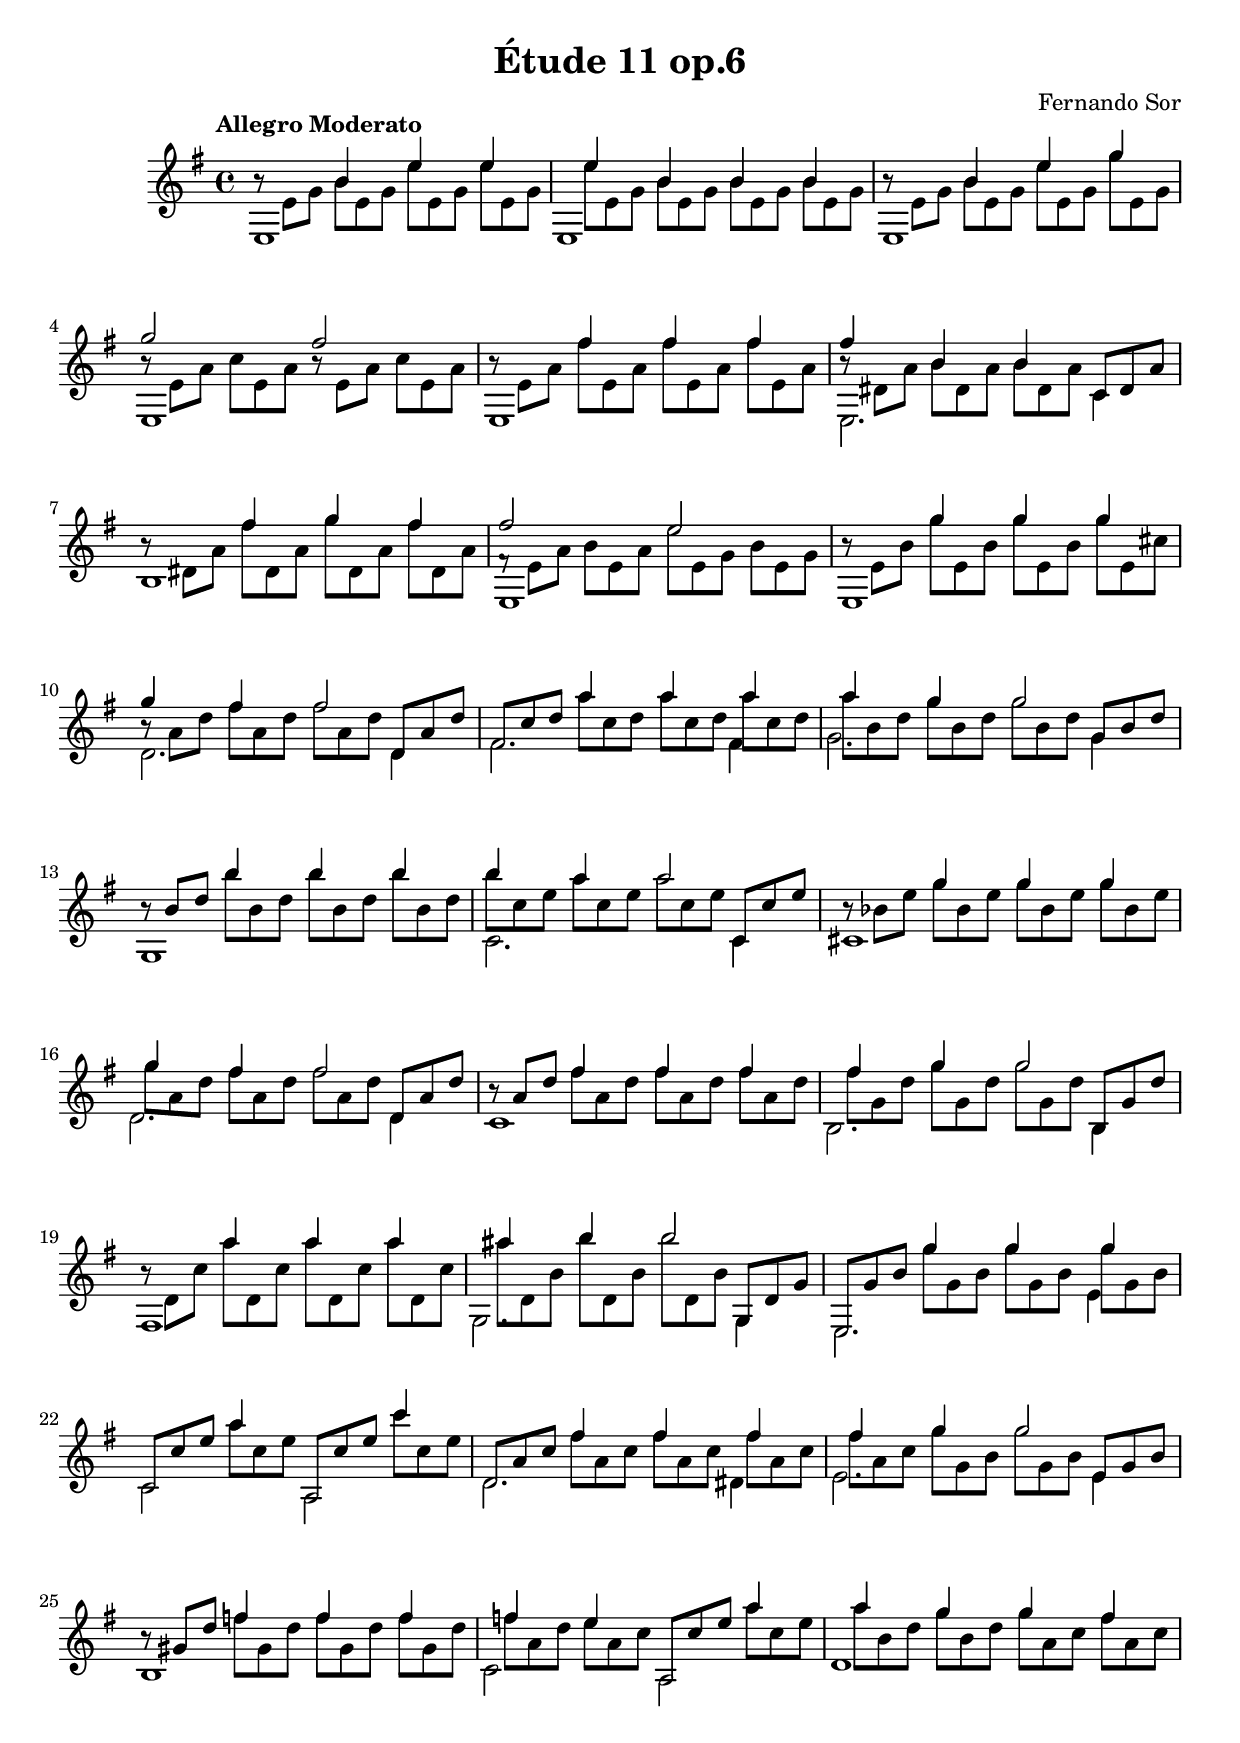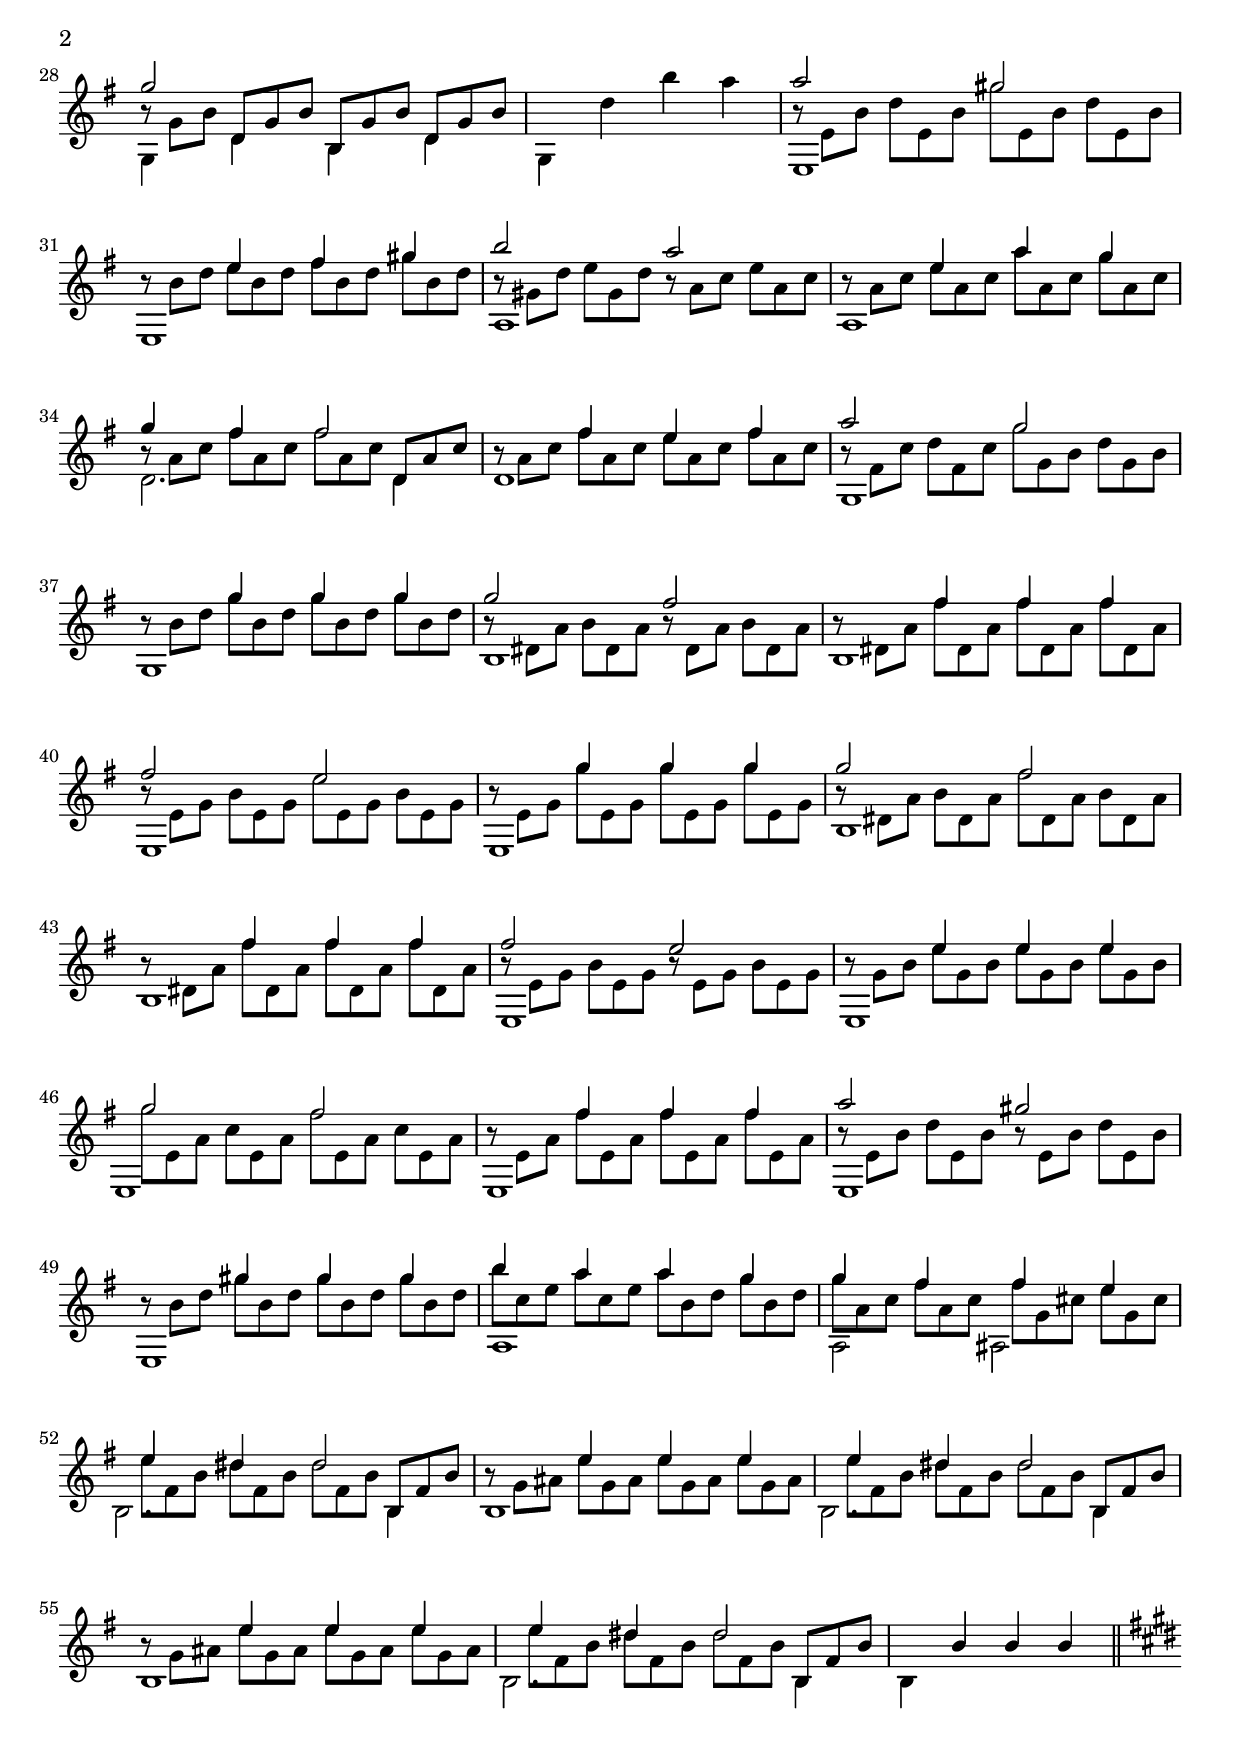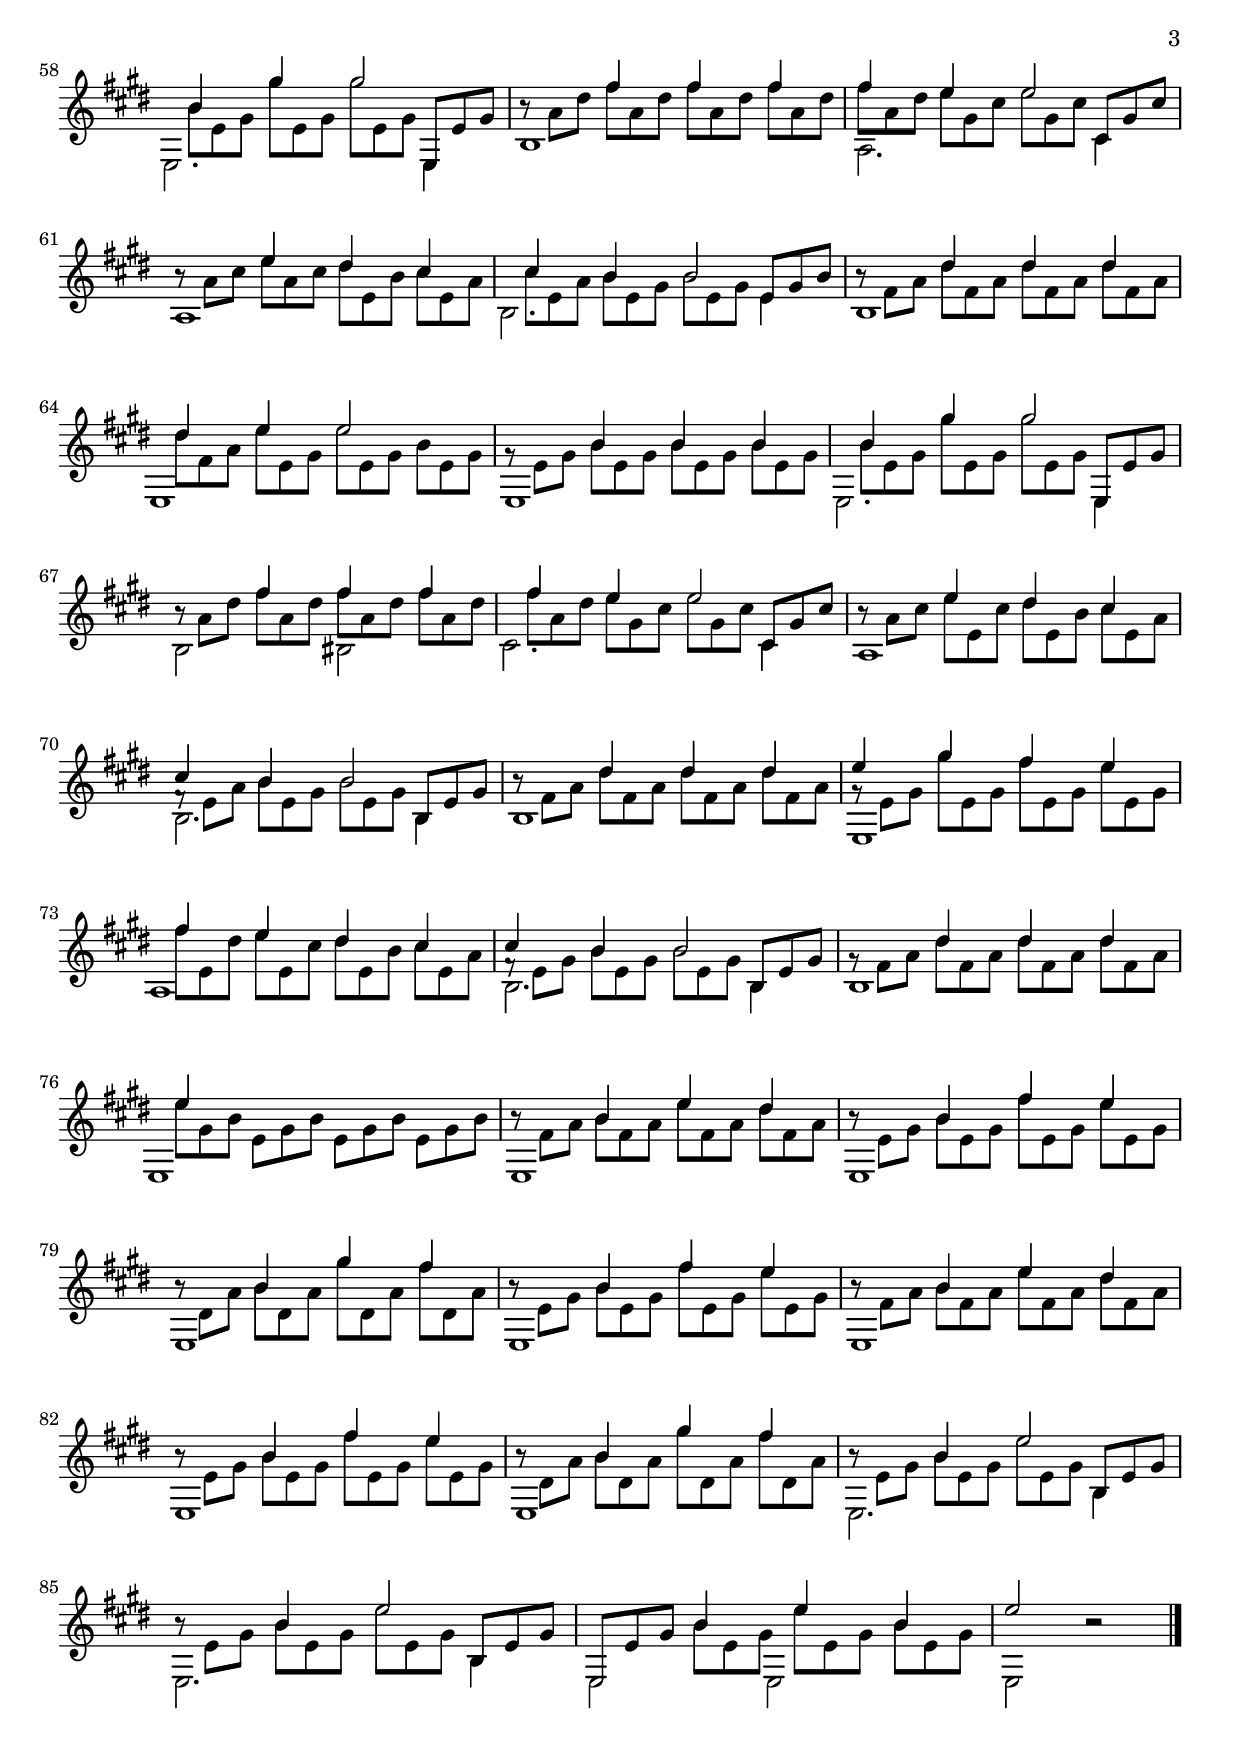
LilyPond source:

\version "2.17.7"
\language "english"
ign = { \once \override NoteColumn #'ignore-collision = ##t }
force = #(define-music-function (parser location num)( number?)
           #{ \once \override NoteColumn #'force-hshift = $num #})

moveBeam = #(define-music-function (parser location le ri)( number? number?)#{ \once \override Beam #'positions = #(cons le ri) #})

restPos = #(define-music-function (parser location num)( number?)
             #{ \override Rest #'staff-position = $num #})

stopRestPos = { \revert Rest #'staff-position }

\header {
  title = "Étude 11 op.6"
  composer = "Fernando Sor"
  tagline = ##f
}

\paper {
  ragged-last-bottom = ##f
}

global = {
  \key e \minor
  \time 4/4
  \tempo "Allegro Moderato"
}

addSpace = {\once \override Stem #'extra-spacing-width = #'(-0.6 . 0)}
addSpaceAcc = {\once \override Accidental #'extra-spacing-width = #'(-0.4 . 0)}

upper = \relative c' {
  \global
  \voiceOne
  %\set Score.skipTypesetting = ##t
  s b' e e | % 1
  e b b b | % 2
  s b e g | % 3
  g2 fs | % 4
  s4 fs fs fs | % 5
  fs b, b s | % 6
  s fs' g fs | % 7
  fs2 e | % 8
  s4 g g g | % 9
  g fs fs2 | % 10
  s4 a a a | % 11
  a g g2 | % 12
  s4 b b b | % 13
  b a a2 | % 14
  s4 g g g | % 15
  g fs fs2 | % 16
  s4 fs fs fs | % 17
  fs g g2 | % 18
  s4 a a a | % 19
  as b b2 | % 20
  s4 g g g | % 21
  s a s c | % 22
  s fs, fs fs | % 23
  fs g g2 | % 24
  s4 f f f | % 25
  f e s a | % 26
  a g g fs  | % 27
  g2 s | % 28
  s1 | % 29
  a2 gs | % 30
  s4 e fs gs | % 31
  b2 a | % 32
  s4 e a g | % 33
  g fs fs2 | % 34
  s4 fs e fs | % 35
  a2 g | % 36
  s4 g g g | % 37
  g2 fs | % 38
  s4 fs fs fs | % 39
  fs2 e | % 40
  s4 g g g | % 41
  g2 fs | % 42
  s4 fs fs fs | % 43
  fs2 e | % 44
  s4 e e e | % 45
  g2 fs | % 46
  s4 fs fs fs | % 47
  a2 gs | % 48
  s4 gs gs gs | % 49
  b a a g | % 50
  g fs fs e | % 51
  e ds ds2 | % 52
  s4 e e e | % 53
  e ds ds2 | % 54
  s4 e e e | % 55
  e ds ds2 | % 56
  s4 b b b |\pageBreak % 57
  \bar "||" \key e \major 
  \set Score.skipTypesetting = ##f
  b gs' gs2 | % 58
  s4 fs fs fs | % 59
  fs e e2 | % 60
  s4 e ds cs | % 61
  cs b b2 | % 62
  s4 ds ds ds | % 63
  ds e e2 | % 64
  s4 b b b | % 65
  b gs' gs2 | % 66
  s4 fs fs fs | % 67
  fs e e2 | % 68
  s4 e ds cs | % 69
  cs b b2 | % 70
  s4 ds ds ds | % 71
  e gs fs e | % 72
  fs e ds cs | % 73
  cs b b2 | % 74
  s4 ds ds ds  | % 75
  e s2. | % 76
  s4 b e ds | % 77
  s b fs' e | % 78
  s b gs' fs | % 79
  s b, fs' e | % 80
  s b e ds | % 81
  s b fs' e | % 82
  s b gs' fs | % 83
  s b, e2 | % 84
  s4 b e2 | % 85
  s4 b e b | % 86
  e2 s | \bar "|." % 87
  
  
}

middle = \relative c' {
  \global
  \set tupletSpannerDuration = #(ly:make-moment 1 4)
   \mergeDifferentlyHeadedOn
  \scaleDurations 2/3 { \restPos $0 r8 \addSpace e g b e, g e' e, g e' e, g  | % 1
    e' e, g b e, g b e, g b e, g | % 2
    r \addSpace e g b e, g e' e, g g' e, g | % 3
    r \addSpace e a c e, a r e a c e, a | % 4
    r \addSpace e a fs' e, a fs' e, a fs' e, a | % 5
    r ds, a' b ds, a' b ds, a' \voiceThree c, ds a' \voiceTwo | % 6
    r \addSpaceAcc ds, a' fs' ds, a' g' ds, a' fs' ds, a' | % 7
    f\rest \addSpace e a b e, a e' e, g b e, g | % 8
    r \addSpace e b' g' e, b' g' e, b' g' e, cs' | % 9
    r a d fs a, d fs a, d \voiceThree d, a' d \voiceThree | % 10
    \voiceThree fs, c' d \voiceTwo a' c, d a' c, d \moveBeam #-2 #-2 a' c, d | % 11
    a' b, d g b, d g b, d \voiceThree g, b d \voiceTwo | % 12
    \voiceThree r b d \voiceTwo b' b, d b' b, d b' b, d | % 13
    b' c, e a c, e a c, e \voiceThree c, c' e \voiceTwo | % 14
    r bf e g bf, e g bf, e g bf, e | % 15
    \moveBeam #-1.8 #-2.2 g a, d fs a, d fs a, d \voiceThree d, a' d \voiceTwo | % 16
    \voiceThree r a d \voiceTwo fs a, d fs a, d fs a, d | % 17
    \moveBeam #-2.8 #-2.8 fs g, d' g g, d' g g, d' \voiceThree b, g' d' \voiceTwo | % 18
    r d, c' a' d,, c' a' d,, c' a' d,, c' | % 19
    as' d,, b' b' d,, b' b' d,, b' \voiceThree g, d' g \voiceTwo | % 20
    \voiceThree e, g' b \voiceTwo g' g, b g' g, b g' g, b | % 21
    \voiceThree c, c' e \voiceTwo a c, e \voiceThree a,, c' e \voiceTwo c' c, e | % 22
    \voiceThree d, a' c \voiceTwo fs a, c fs a, c fs a, c | % 23
    fs a, c g' g, b g' g, b \voiceThree e, g b \voiceTwo | % 24
    \voiceThree r gs d' \voiceTwo f gs, d' f gs, d' f gs, d' | % 25
    f a, d e a, c \voiceThree a, c' e \voiceTwo a c, e | % 26
    a b, d g b, d g a, c fs a, c | % 27
    r g b \voiceThree d, g b b, g' b d, g b \voiceTwo | % 28
    s1. | % 29
    r8 e, b' d e, b' gs' e, b' d e, b' | % 30
    r \addSpace b d e b d fs b, d gs b, d | % 31
    r gs, d' e gs, d' r a c e a, c | % 32
    r \addSpace a c e a, c a' a, c g' a, c | % 33
    r a c fs a, c fs a, c \voiceThree d, a' c \voiceTwo | % 34
    r a c fs a, c e a, c fs a, c | % 35
    r \addSpace fs, c' d fs, c' g' g, b d g, b | % 36
    r \addSpace b d g b, d g b, d g b, d | % 37
    r \addSpaceAcc ds, a' b ds, a' r ds, a' b ds, a' | % 38
    r \addSpaceAcc ds, a' fs' ds, a' fs' ds, a' fs' ds, a' | % 39
    r \addSpace e g b e, g e' e, g b e, g | % 40
    r \addSpace e g g' e, g g' e, g g' e, g | % 41
    r \addSpaceAcc ds a' b ds, a' fs' ds, a' b ds, a' | % 42
    r \addSpaceAcc ds, a' fs' ds, a' fs' ds, a' fs' ds, a' | % 43
    r \addSpace e g b e, g r e g b e, g | % 44
    r \addSpace g b e g, b e g, b e g, b | % 45
    g' e, a c e, a fs' e, a c e, a | % 46
    r \addSpace e a fs' e, a fs' e, a fs' e, a | % 47
    r \addSpace e b' d e, b' r e, b' d e, b' | % 48
    r \addSpace b d gs b, d gs b, d gs b, d | % 49
    b' c, e a c, e a b, d g b, d | % 50
    \moveBeam #-2.4 #-2.4 \ign g a, c fs a, c fs g, cs e g, cs | % 51
    e fs, b ds fs, b ds fs, b \voiceThree b, fs' b \voiceTwo | % 52
    r \addSpace g as e' g, as e' g, as e' g, as | % 53
    e' fs, b ds fs, b ds fs, b \voiceThree b, fs' b \voiceTwo | % 54
    r \addSpace g as e' g, as e' g, as e' g, as | % 55
    e' fs, b ds fs, b ds fs, b \voiceThree b, fs' b \voiceTwo | % 56
    s1. | % 57
    
    b8 e, gs gs' e, gs gs' e, gs \voiceThree e, e' gs \voiceTwo | % 58
    r \addSpace a ds fs a, ds fs a, ds fs a, ds | % 59
    \moveBeam #-2.3 #-2.3 fs a, ds e gs, cs e gs, cs \voiceThree cs, gs' cs \voiceTwo | % 60
    r \addSpace a cs e a, cs ds e, b' cs e, a | % 61
    cs e, a b e, gs b e, gs \voiceThree e gs b \voiceTwo | % 62
    r \addSpace fs a ds fs, a ds fs, a ds fs, a | % 63
    ds fs, a e' e, gs e' e, gs b e, gs | % 64
    g\rest \addSpace e gs b e, gs b e, gs b e, gs | % 65
    b e, gs gs' e, gs gs' e, gs \voiceThree e, e' gs \voiceTwo | % 66
    r a ds fs a, ds \moveBeam #-2.1 #-2.1 fs a, ds fs a, ds | % 67
    fs a, ds e gs, cs e gs, cs \voiceThree cs, gs' cs \voiceTwo | % 68
    r \addSpace a cs e e, cs' ds e, b' cs e, a | % 69
    f\rest e a b e, gs b e, gs \voiceThree b, e gs \voiceTwo | % 70
    r \addSpace fs a ds fs, a ds fs, a ds fs, a | % 71
    g\rest \addSpace e gs gs' e, gs fs' e, gs e' e, gs | % 72
    fs' e, ds' e e, cs' ds e, b' cs e, a | % 73
    f\rest e gs b e, gs b e, gs \voiceThree b, e gs \voiceTwo | % 74
    g\rest \addSpace fs a ds fs, a ds fs, a ds fs, a | % 75
    e' gs, b e, gs b e, gs b e, gs b | % 76
    r \addSpace fs a b fs a e' fs, a ds fs, a | % 77
    r \addSpace e gs b e, gs fs' e, gs e' e, gs | % 78
    r ds a' b ds, a' gs' ds, a' fs' ds, a' | % 79
    r \addSpace e gs b e, gs fs' e, gs e' e, gs | % 80
    r \addSpace fs a b fs a e' fs, a ds fs, a | % 81
    r \addSpace e gs b e, gs fs' e, gs e' e, gs | % 82
    r ds a' b ds, a' gs' ds, a' fs' ds, a' | % 83
    r e gs b e, gs e' e, gs \voiceThree b, e gs \voiceTwo | % 84
    r e gs b e, gs e' e, gs \voiceThree b, e gs \voiceTwo | % 85
    \voiceThree e, e' gs \voiceTwo b e, gs e' e, gs b e, gs | % 86

  }
  s2 r | % 87
  
}

lower = \relative c' {
  \global \voiceFour \mergeDifferentlyDottedOn \mergeDifferentlyHeadedOn
  e,1 | \force #-2 e | % 1-2
  e | e | % 3-4
  e | e2. c'4 | % 5-6
  b1 | e, | % 7-8
  e | d'2. d4 | % 9-10
  fs2. \force #-1 fs4 | \force #-1.1 g2. g4 | % 11-12
  g,1 | \ign c2. c4 | % 13-14
  cs1 | \force #-1.1 d2. d4 | % 15-16
  c1 | \force #-1.5 b2. b4 | % 17-18
  fs1 | \force #-1.8 g2. g4 | % 19-20
  e2. e'4 | % 21
  c2 a | % 22
  d2. \force #-1.2 ds4 | % 23
  \force #-1.2 \once \override Dots #'extra-offset = #'(.2 . .7) e2. e4 | % 24
  b1 | % 25
  \force #-1.5 c2 a | % 26
  \force #-1.7 d1 | % 27
  g,4 d' b d | % 28
  g, d'' b' a | % 29
  e,,1 | % 30
  e | % 31
  a | % 32
  a | % 33
  d2. d4 | % 34
  d1 | g, | % 35-36
  g | b | % 37-38
  b | e, | % 39-40
  e | b' | % 41-42
  b | e, | % 43-44
  e | \force #-1.9 e | % 45-46
  e | e | % 47-48
  e | \ign a | % 49-50
  a2 \force #-1.5 as | \force #-1.9 b2. b4 | % 51-52
  b1 | \force #-1.9 b2. b4 | % 53-54
  b1 | \force #-1.9 b2. b4 | % 55-56
  b s2. | % 57
  \force #-1.8 e,2. e4 | b'1 | % 58-59
  \ign a2. cs4 | a1 | % 60-61
  \force #-1.8 b2. e4 | b1 | % 62-63
  \force #-1.9 e, | e | % 64-65
  \force #-1.8 e2. e4 | b'2 \ign bs | % 66-67
  \force #-1.8 cs2. cs4 | a1 | % 68-69
  b2. b4 | b1 | % 70-71
  e, | \force #-1.9 a | % 72-73
  b2. b4 | b1 | % 74-75
  \force #-2 e,1 | e | % 76-77
  e | e | % 78-79
  e | e | % 80-81
  e | e | % 82-83
  e2. b'4 | e,2. b'4 | % 84-85
  e,2 \force #-2 e | e s | % 86-87
   
}

\score {
  \new Staff \with {
    
  } {  << \upper \\ \middle \\ \lower >> }
  \layout { }
  \midi {
    \context {
      \Score
      tempoWholesPerMinute = #(ly:make-moment 100 4)
    }
  }
}
